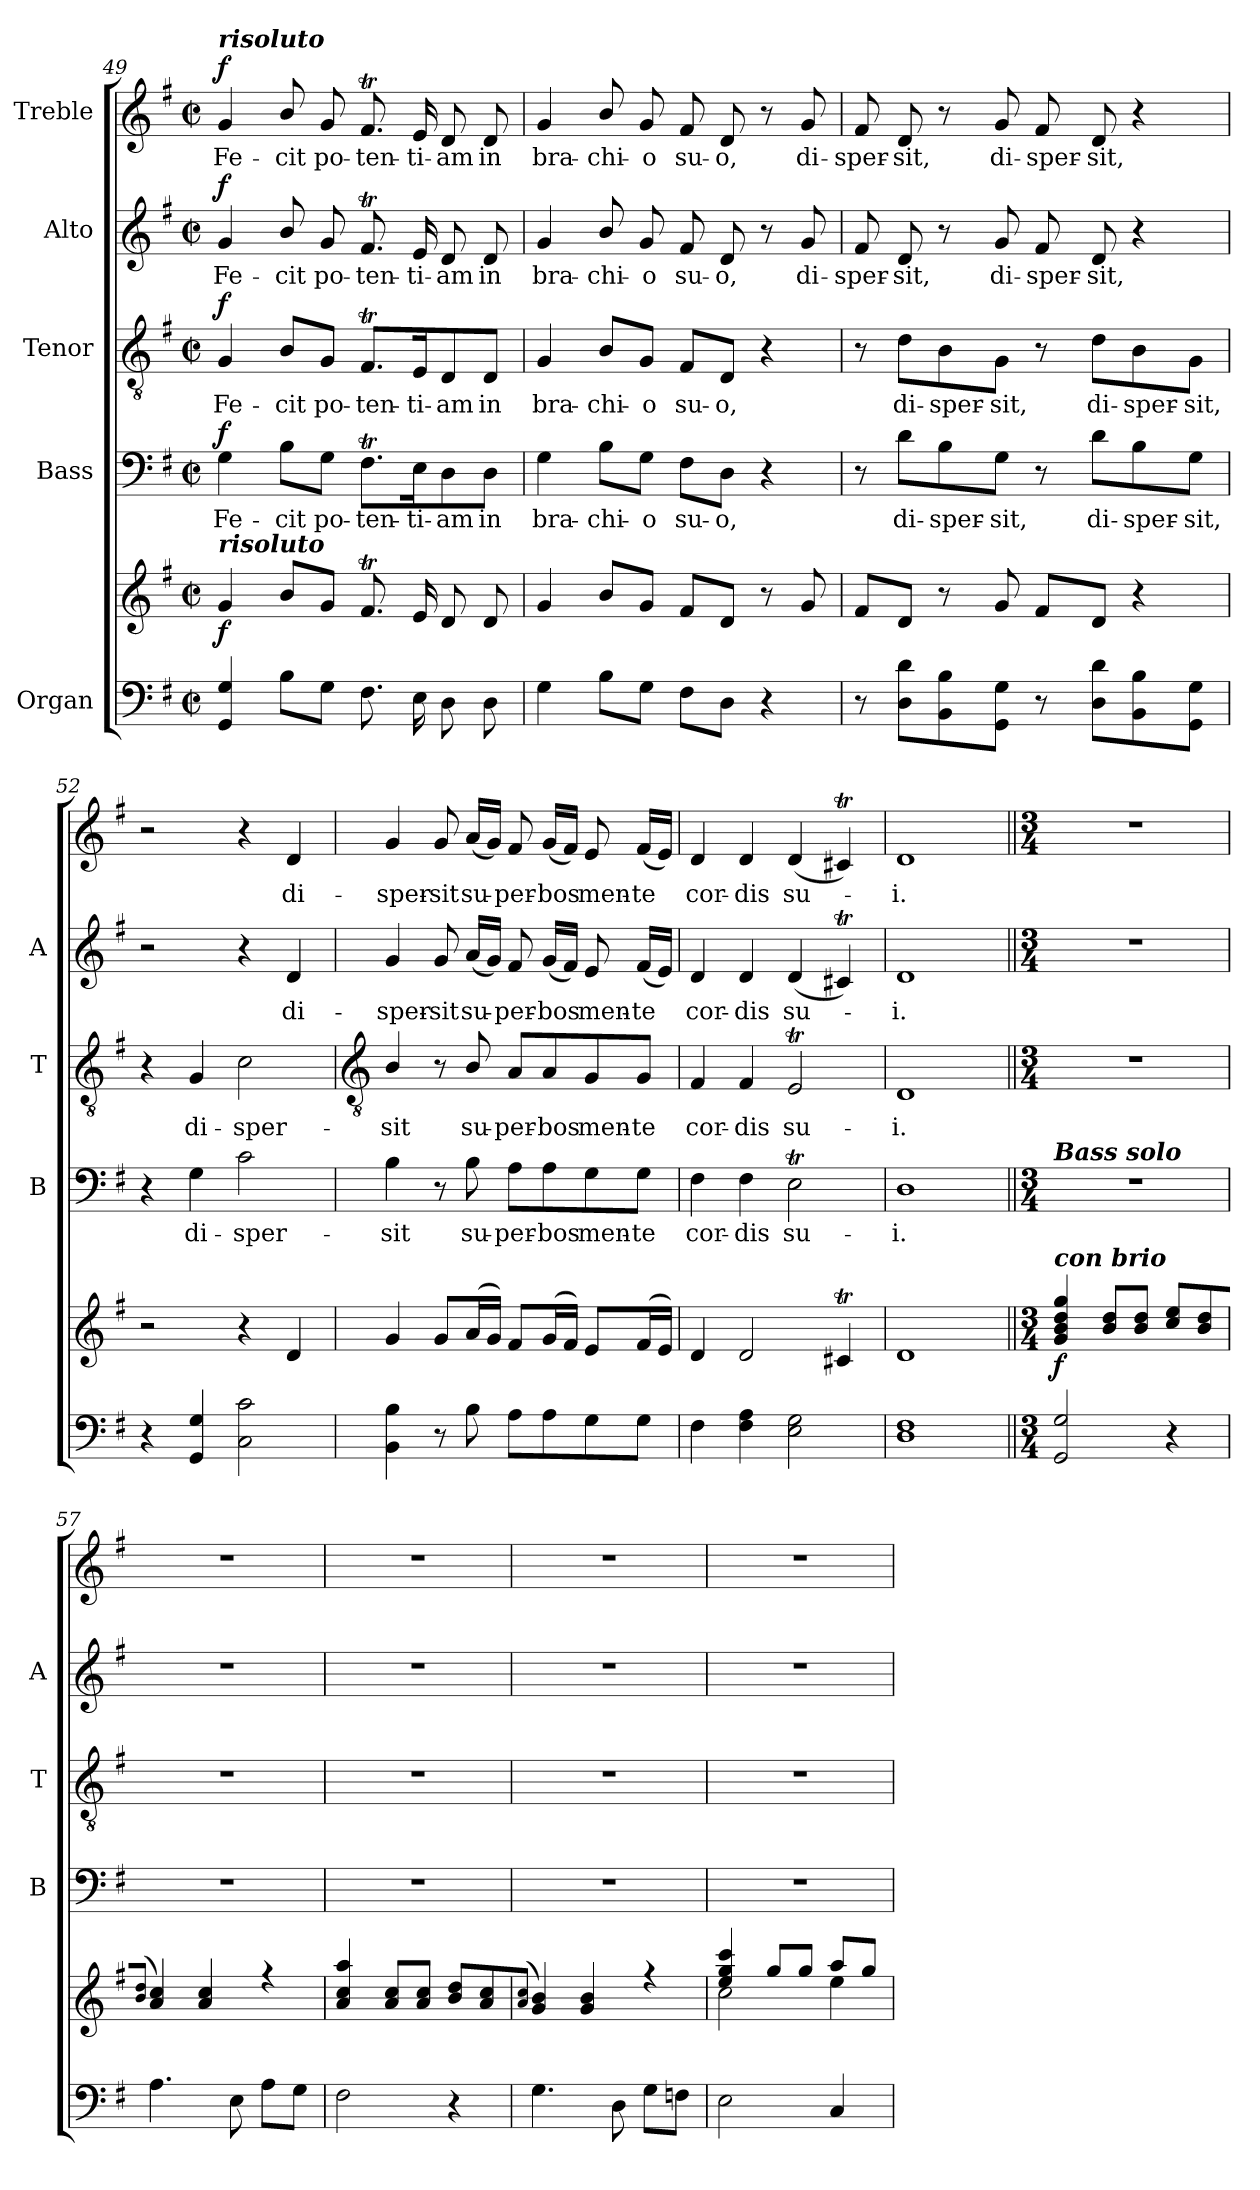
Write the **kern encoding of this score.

**kern	**kern	**dynam	**kern	**text	**dynam	**kern	**text	**dynam	**kern	**text	**dynam	**kern	**text	**dynam
*part5	*part5	*part5	*part4	*part4	*part4	*part3	*part3	*part3	*part2	*part2	*part2	*part1	*part1	*part1
*staff6	*staff5	*staff5/6	*staff4	*staff4	*staff4	*staff3	*staff3	*staff3	*staff2	*staff2	*staff2	*staff1	*staff1	*staff1
*I"Organ	*	*	*I"Bass	*	*	*I"Tenor	*	*	*I"Alto	*	*	*I"Treble	*	*
*	*	*	*I'B	*	*	*I'T	*	*	*I'A	*	*	*	*	*
!!LO:LB:g=z
*clefF4	*clefG2	*	*clefF4	*	*	*clefGv2	*	*	*clefG2	*	*	*clefG2	*	*
*k[f#]	*k[f#]	*	*k[f#]	*	*	*k[f#]	*	*	*k[f#]	*	*	*k[f#]	*	*
*G:	*G:	*	*G:	*	*	*G:	*	*	*G:	*	*	*G:	*	*
*M2/2	*M2/2	*	*M2/2	*	*	*M2/2	*	*	*M2/2	*	*	*M2/2	*	*
*met(c|)	*met(c|)	*	*met(c|)	*	*	*met(c|)	*	*	*met(c|)	*	*	*met(c|)	*	*
=49	=49	=49	=49	=49	=49	=49	=49	=49	=49	=49	=49	=49	=49	=49
!	!	!	!	!	!	!	!	!	!	!	!	!LO:TX:a:Bi:t=risoluto	!	!
!	!LO:TX:a:Bi:t=risoluto	!	!	!	!	!	!	!	!	!	!	!	!	!
!	!	!LO:DY:b	!	!LO:LY:b	!LO:DY:b	!	!LO:LY:b	!LO:DY:b	!	!LO:LY:b	!LO:DY:b	!	!LO:LY:b	!LO:DY:b
4GG 4G	4g	f	4G	Fe-	f	4G	Fe-	f	4g	Fe-	f	4g	Fe-	f
!	!	!	!	!LO:LY:b	!	!	!LO:LY:b	!	!	!LO:LY:b	!	!	!LO:LY:b	!
8BL	8bL	.	8B\L	-cit	.	8B/L	-cit	.	8b/	-cit	.	8b/	-cit	.
!	!	!	!	!LO:LY:b	!	!	!LO:LY:b	!	!	!LO:LY:b	!	!	!LO:LY:b	!
8GJ	8gJ	.	8G\J	po-	.	8G/J	po-	.	8g	po-	.	8g	po-	.
!	!	!	!	!LO:LY:b	!	!	!LO:LY:b	!	!	!LO:LY:b	!	!	!LO:LY:b	!
8.F#L	8.f#tL	.	8.F#t\L	-ten-	.	8.F#t/L	-ten-	.	8.f#t	-ten-	.	8.f#t	-ten-	.
!	!	!	!	!LO:LY:b	!	!	!LO:LY:b	!	!	!LO:LY:b	!	!	!LO:LY:b	!
16EL	16eL	.	16E\K	-ti-	.	16E/K	-ti-	.	16e	-ti-	.	16e	-ti-	.
!	!	!	!	!LO:LY:b	!	!	!LO:LY:b	!	!	!LO:LY:b	!	!	!LO:LY:b	!
8D	8d	.	8D\	-am	.	8D/	-am	.	8d	-am	.	8d	-am	.
!	!	!	!	!LO:LY:b	!	!	!LO:LY:b	!	!	!LO:LY:b	!	!	!LO:LY:b	!
8DJ	8dJ	.	8D\J	in	.	8D/J	in	.	8d	in	.	8d	in	.
=50	=50	=50	=50	=50	=50	=50	=50	=50	=50	=50	=50	=50	=50	=50
!	!	!	!	!LO:LY:b	!	!	!LO:LY:b	!	!	!LO:LY:b	!	!	!LO:LY:b	!
4G	4g	.	4G	bra-	.	4G	bra-	.	4g	bra-	.	4g	bra-	.
!	!	!	!	!LO:LY:b	!	!	!LO:LY:b	!	!	!LO:LY:b	!	!	!LO:LY:b	!
8BL	8bL	.	8B\L	-chi-	.	8B/L	-chi-	.	8b/	-chi-	.	8b/	-chi-	.
!	!	!	!	!LO:LY:b	!	!	!LO:LY:b	!	!	!LO:LY:b	!	!	!LO:LY:b	!
8GJ	8gJ	.	8G\J	-o	.	8G/J	-o	.	8g	-o	.	8g	-o	.
!	!	!	!	!LO:LY:b	!	!	!LO:LY:b	!	!	!LO:LY:b	!	!	!LO:LY:b	!
8F#L	8f#L	.	8F#\L	su-	.	8F#/L	su-	.	8f#	su-	.	8f#	su-	.
!	!	!	!	!LO:LY:b	!	!	!LO:LY:b	!	!	!LO:LY:b	!	!	!LO:LY:b	!
8DJ	8dJ	.	8D\J	-o,	.	8D/J	-o,	.	8d	-o,	.	8d	-o,	.
4r	8r	.	4r	.	.	4r	.	.	8r	.	.	8r	.	.
!	!	!	!	!	!	!	!	!	!	!LO:LY:b	!	!	!LO:LY:b	!
.	8g	.	.	.	.	.	.	.	8g	di-	.	8g	di-	.
=51	=51	=51	=51	=51	=51	=51	=51	=51	=51	=51	=51	=51	=51	=51
!	!	!	!	!	!	!	!	!	!	!LO:LY:b	!	!	!LO:LY:b	!
8r	8f#L	.	8r	.	.	8r	.	.	8f#	-sper-	.	8f#	-sper-	.
!	!	!	!	!LO:LY:b	!	!	!LO:LY:b	!	!	!LO:LY:b	!	!	!LO:LY:b	!
8D 8dL	8dJ	.	8d\L	di-	.	8d\L	di-	.	8d	-sit,	.	8d	-sit,	.
!	!	!	!	!LO:LY:b	!	!	!LO:LY:b	!	!	!	!	!	!	!
8BB 8B	8r	.	8B\	-sper-	.	8B\	-sper-	.	8r	.	.	8r	.	.
!	!	!	!	!LO:LY:b	!	!	!LO:LY:b	!	!	!LO:LY:b	!	!	!LO:LY:b	!
8GG 8GJ	8g	.	8G\J	-sit,	.	8G\J	-sit,	.	8g	di-	.	8g	di-	.
!	!	!	!	!	!	!	!	!	!	!LO:LY:b	!	!	!LO:LY:b	!
8r	8f#L	.	8r	.	.	8r	.	.	8f#	-sper-	.	8f#	-sper-	.
!	!	!	!	!LO:LY:b	!	!	!LO:LY:b	!	!	!LO:LY:b	!	!	!LO:LY:b	!
8D 8dL	8dJ	.	8d\L	di-	.	8d\L	di-	.	8d	-sit,	.	8d	-sit,	.
!	!	!	!	!LO:LY:b	!	!	!LO:LY:b	!	!	!	!	!	!	!
8BB 8B	4r	.	8B\	-sper-	.	8B\	-sper-	.	4r	.	.	4r	.	.
!	!	!	!	!LO:LY:b	!	!	!LO:LY:b	!	!	!	!	!	!	!
8GG 8GJ	.	.	8G\J	-sit,	.	8G\J	-sit,	.	.	.	.	.	.	.
=52	=52	=52	=52	=52	=52	=52	=52	=52	=52	=52	=52	=52	=52	=52
4r	2r	.	4r	.	.	4r	.	.	2r	.	.	2r	.	.
!	!	!	!	!LO:LY:b	!	!	!LO:LY:b	!	!	!	!	!	!	!
4GG 4G	.	.	4G	di-	.	4G	di-	.	.	.	.	.	.	.
!	!	!	!	!LO:LY:b	!	!	!LO:LY:b	!	!	!	!	!	!	!
2C 2c	4r	.	2c	-sper-	.	2c	-sper-	.	4r	.	.	4r	.	.
!	!	!	!	!	!	!	!	!	!	!LO:LY:b	!	!	!LO:LY:b	!
.	4d	.	.	.	.	.	.	.	4d	di-	.	4d	di-	.
!!LO:LB:g=z
=53	=53	=53	=53	=53	=53	=53	=53	=53	=53	=53	=53	=53	=53	=53
*	*	*	*	*	*	*clefGv2	*	*	*	*	*	*	*	*
*	*^	*	*	*	*	*	*	*	*	*	*	*	*	*
!	!	!	!	!	!LO:LY:b	!	!	!LO:LY:b	!	!	!LO:LY:b	!	!	!LO:LY:b	!
4BB\ 4B\	4g	1ryy	.	4B\	-sit	.	4B/	-sit	.	4g	-sper-	.	4g	-sper-	.
!	!	!	!	!	!	!	!	!	!	!	!LO:LY:b	!	!	!LO:LY:b	!
8r	8gL	.	.	8r	.	.	8r	.	.	8g	-sit	.	8g	-sit	.
!	!	!	!	!	!LO:LY:b	!	!	!LO:LY:b	!	!	!LO:LY:b	!	!	!LO:LY:b	!
8B\	(<16aL	.	.	8B\	su-	.	8B/	su-	.	(<16aLL	su-	.	(<16aLL	su-	.
.	16gJJ)	.	.	.	.	.	.	.	.	16gJJ)	.	.	16gJJ)	.	.
!	!	!	!	!	!LO:LY:b	!	!	!LO:LY:b	!	!	!LO:LY:b	!	!	!LO:LY:b	!
8AL	8f#L	.	.	8A\L	-per-	.	8A/L	-per-	.	8f#	per-	.	8f#	per-	.
!	!	!	!	!	!LO:LY:b	!	!	!LO:LY:b	!	!	!LO:LY:b	!	!	!LO:LY:b	!
8A	(<16gL	.	.	8A\	-bos	.	8A/	-bos	.	(<16gLL	-bos	.	(<16gLL	-bos	.
.	16f#JJ)	.	.	.	.	.	.	.	.	16f#JJ)	.	.	16f#JJ)	.	.
!	!	!	!	!	!LO:LY:b	!	!	!LO:LY:b	!	!	!LO:LY:b	!	!	!LO:LY:b	!
8G	8eL	.	.	8G\	men-	.	8G/	men-	.	8e	men-	.	8e	men-	.
!	!	!	!	!	!LO:LY:b	!	!	!LO:LY:b	!	!	!LO:LY:b	!	!	!LO:LY:b	!
8GJ	(<16f#L	.	.	8G\J	-te	.	8G/J	-te	.	(<16f#LL	-te	.	(<16f#LL	-te	.
.	16eJJ)	.	.	.	.	.	.	.	.	16eJJ)	.	.	16eJJ)	.	.
=54	=54	=54	=54	=54	=54	=54	=54	=54	=54	=54	=54	=54	=54	=54	=54
!	!	!	!	!	!LO:LY:b	!	!	!LO:LY:b	!	!	!LO:LY:b	!	!	!LO:LY:b	!
4F#	4d	1ryy	.	4F#	cor-	.	4F#	cor-	.	4d	cor-	.	4d	cor-	.
!	!	!	!	!	!LO:LY:b	!	!	!LO:LY:b	!	!	!LO:LY:b	!	!	!LO:LY:b	!
4F# 4A	2d	.	.	4F#	-dis	.	4F#	-dis	.	4d	-dis	.	4d	-dis	.
!	!	!	!	!	!LO:LY:b	!	!	!LO:LY:b	!	!	!LO:LY:b	!	!	!LO:LY:b	!
2E 2G	.	.	.	2ET	su-	.	2ET	su-	.	(<4d	su-	.	(<4d	su-	.
.	4c#Xt	.	.	.	.	.	.	.	.	4c#Xt)	.	.	4c#Xt)	.	.
=55	=55	=55	=55	=55	=55	=55	=55	=55	=55	=55	=55	=55	=55	=55	=55
!	!	!	!	!	!LO:LY:b	!	!	!LO:LY:b	!	!	!LO:LY:b	!	!	!LO:LY:b	!
1D 1F#	1d	1ryy	.	1D	-i.	.	1D	-i.	.	1d	i.	.	1d	i.	.
=56||	=56||	=56||	=56||	=56||	=56||	=56||	=56||	=56||	=56||	=56||	=56||	=56||	=56||	=56||	=56||
*M3/4	*M3/4	*	*	*M3/4	*	*	*M3/4	*	*	*M3/4	*	*	*M3/4	*	*
!	!	!	!	!LO:TX:a:Bi:t=Bass solo	!	!	!	!	!	!	!	!	!	!	!
!	!LO:TX:a:Bi:t=con brio	!	!	!	!	!	!	!	!	!	!	!	!	!	!
!	!	!LO:N:vis=1	!LO:DY:b	!LO:N:vis=1	!	!	!LO:N:vis=1	!	!	!LO:N:vis=1	!	!	!LO:N:vis=1	!	!
2GG 2G	4g 4b 4dd 4gg	2.ryy	f	2.r	.	.	2.r	.	.	2.r	.	.	2.r	.	.
.	8b 8ddL	.	.	.	.	.	.	.	.	.	.	.	.	.	.
.	8b 8ddJ	.	.	.	.	.	.	.	.	.	.	.	.	.	.
4r	8cc 8eeL	.	.	.	.	.	.	.	.	.	.	.	.	.	.
.	8b 8dd	.	.	.	.	.	.	.	.	.	.	.	.	.	.
=57	=57	=57	=57	=57	=57	=57	=57	=57	=57	=57	=57	=57	=57	=57	=57
.	(>8qqb/ 8qqdd/J	.	.	.	.	.	.	.	.	.	.	.	.	.	.
!	!	!LO:N:vis=1	!	!LO:N:vis=1	!	!	!LO:N:vis=1	!	!	!LO:N:vis=1	!	!	!LO:N:vis=1	!	!
4.A	4a 4cc)	2.ryy	.	2.r	.	.	2.r	.	.	2.r	.	.	2.r	.	.
.	4a 4cc	.	.	.	.	.	.	.	.	.	.	.	.	.	.
8E	.	.	.	.	.	.	.	.	.	.	.	.	.	.	.
8AL	4r	.	.	.	.	.	.	.	.	.	.	.	.	.	.
8GJ	.	.	.	.	.	.	.	.	.	.	.	.	.	.	.
=58	=58	=58	=58	=58	=58	=58	=58	=58	=58	=58	=58	=58	=58	=58	=58
!	!	!LO:N:vis=1	!	!LO:N:vis=1	!	!	!LO:N:vis=1	!	!	!LO:N:vis=1	!	!	!LO:N:vis=1	!	!
2F#	4a 4cc 4aa	2.ryy	.	2.r	.	.	2.r	.	.	2.r	.	.	2.r	.	.
.	8a 8ccL	.	.	.	.	.	.	.	.	.	.	.	.	.	.
.	8a 8ccJ	.	.	.	.	.	.	.	.	.	.	.	.	.	.
4r	8b 8ddL	.	.	.	.	.	.	.	.	.	.	.	.	.	.
.	8a 8cc	.	.	.	.	.	.	.	.	.	.	.	.	.	.
=59	=59	=59	=59	=59	=59	=59	=59	=59	=59	=59	=59	=59	=59	=59	=59
.	(<8qqa/ 8qqcc/J	.	.	.	.	.	.	.	.	.	.	.	.	.	.
!	!	!LO:N:vis=1	!	!LO:N:vis=1	!	!	!LO:N:vis=1	!	!	!LO:N:vis=1	!	!	!LO:N:vis=1	!	!
4.G	4g 4b)	2.ryy	.	2.r	.	.	2.r	.	.	2.r	.	.	2.r	.	.
.	4g 4b	.	.	.	.	.	.	.	.	.	.	.	.	.	.
8D	.	.	.	.	.	.	.	.	.	.	.	.	.	.	.
8GL	4r	.	.	.	.	.	.	.	.	.	.	.	.	.	.
8FnJ	.	.	.	.	.	.	.	.	.	.	.	.	.	.	.
=60	=60	=60	=60	=60	=60	=60	=60	=60	=60	=60	=60	=60	=60	=60	=60
!	!	!	!	!LO:N:vis=1	!	!	!LO:N:vis=1	!	!	!LO:N:vis=1	!	!	!LO:N:vis=1	!	!
2E	4ee/ 4gg/ 4ccc/	2cc\	.	2.r	.	.	2.r	.	.	2.r	.	.	2.r	.	.
.	8gg/L	.	.	.	.	.	.	.	.	.	.	.	.	.	.
.	8gg/J	.	.	.	.	.	.	.	.	.	.	.	.	.	.
4C	8aa/L	4ee\	.	.	.	.	.	.	.	.	.	.	.	.	.
.	8gg/J	.	.	.	.	.	.	.	.	.	.	.	.	.	.
*	*v	*v	*	*	*	*	*	*	*	*	*	*	*	*	*
=	=	=	=	=	=	=	=	=	=	=	=	=	=	=
*-	*-	*-	*-	*-	*-	*-	*-	*-	*-	*-	*-	*-	*-	*-
